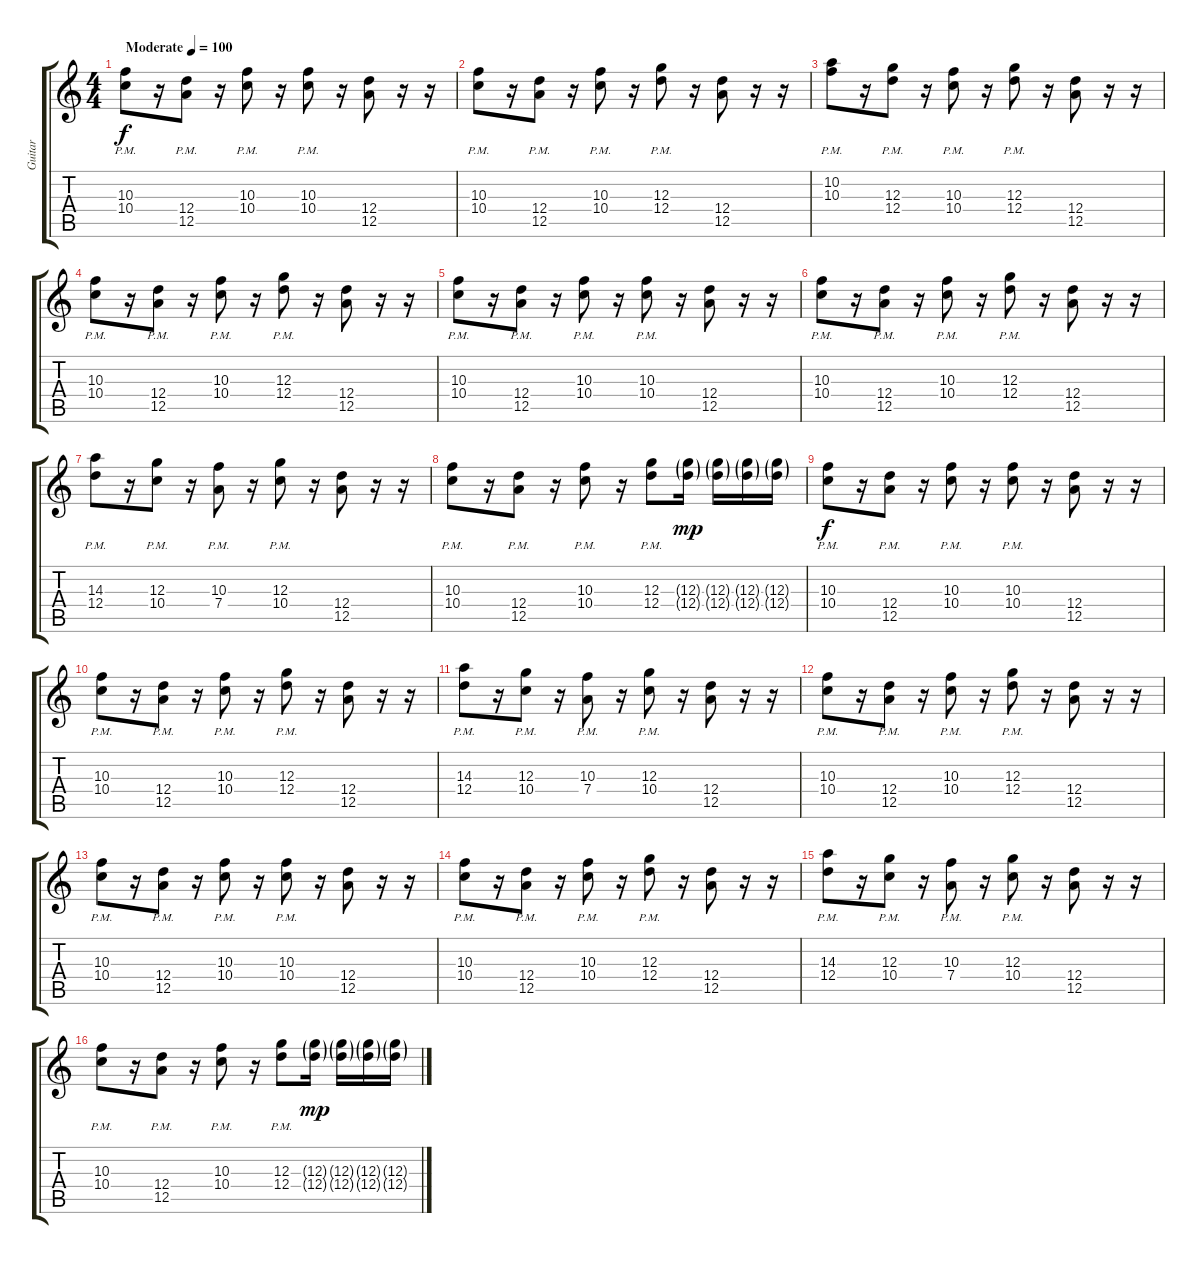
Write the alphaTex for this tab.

\track ("Guitar " "Guitar ") {instrument electricguitarclean}
\staff {score tabs}
\tuning (E4 B3 G3 D3 A2 E2) {hide}
\ts (4 4)
\tempo (100 "Moderate")
\clef g2
\ks c
(10.3{pm} 10.4{pm}).8{dy f instrument electricguitarclean} r.16 (12.4{pm} 12.5{pm}).8 r.16 (10.3{pm} 10.4{pm}).8 r.16 (10.3{pm} 10.4{pm}).8 r.16 (12.4 12.5).8 r.16 r.16 |
(10.3{pm} 10.4{pm}).8 r.16 (12.4{pm} 12.5{pm}).8 r.16 (10.3{pm} 10.4{pm}).8 r.16 (12.3{pm} 12.4{pm}).8 r.16 (12.4 12.5).8 r.16 r.16 |
(10.2{pm} 10.3{pm}).8 r.16 (12.3{pm} 12.4{pm}).8 r.16 (10.3{pm} 10.4{pm}).8 r.16 (12.3{pm} 12.4{pm}).8 r.16 (12.4 12.5).8 r.16 r.16 |
(10.3{pm} 10.4{pm}).8 r.16 (12.4{pm} 12.5{pm}).8 r.16 (10.3{pm} 10.4{pm}).8 r.16 (12.3{pm} 12.4{pm}).8 r.16 (12.4 12.5).8 r.16 r.16 |
(10.3{pm} 10.4{pm}).8 r.16 (12.4{pm} 12.5{pm}).8 r.16 (10.3{pm} 10.4{pm}).8 r.16 (10.3{pm} 10.4{pm}).8 r.16 (12.4 12.5).8 r.16 r.16 |
(10.3{pm} 10.4{pm}).8 r.16 (12.4{pm} 12.5{pm}).8 r.16 (10.3{pm} 10.4{pm}).8 r.16 (12.3{pm} 12.4{pm}).8 r.16 (12.4 12.5).8 r.16 r.16 |
(14.3{pm} 12.4{pm}).8 r.16 (12.3{pm} 10.4{pm}).8 r.16 (10.3{pm} 7.4{pm}).8 r.16 (12.3{pm} 10.4{pm}).8 r.16 (12.4 12.5).8 r.16 r.16 |
(10.3{pm} 10.4{pm}).8 r.16 (12.4{pm} 12.5{pm}).8 r.16 (10.3{pm} 10.4{pm}).8 r.16 (12.3{pm} 12.4{pm}).8 (12.3{g} 12.4{g}).16{dy mp} (12.3{g} 12.4{g}).16 (12.3{g} 12.4{g}).16 (12.3{g} 12.4{g}).16 |
(10.3{pm} 10.4{pm}).8{dy f} r.16 (12.4{pm} 12.5{pm}).8 r.16 (10.3{pm} 10.4{pm}).8 r.16 (10.3{pm} 10.4{pm}).8 r.16 (12.4 12.5).8 r.16 r.16 |
(10.3{pm} 10.4{pm}).8 r.16 (12.4{pm} 12.5{pm}).8 r.16 (10.3{pm} 10.4{pm}).8 r.16 (12.3{pm} 12.4{pm}).8 r.16 (12.4 12.5).8 r.16 r.16 |
(14.3{pm} 12.4{pm}).8 r.16 (12.3{pm} 10.4{pm}).8 r.16 (10.3{pm} 7.4{pm}).8 r.16 (12.3{pm} 10.4{pm}).8 r.16 (12.4 12.5).8 r.16 r.16 |
(10.3{pm} 10.4{pm}).8 r.16 (12.4{pm} 12.5{pm}).8 r.16 (10.3{pm} 10.4{pm}).8 r.16 (12.3{pm} 12.4{pm}).8 r.16 (12.4 12.5).8 r.16 r.16 |
(10.3{pm} 10.4{pm}).8 r.16 (12.4{pm} 12.5{pm}).8 r.16 (10.3{pm} 10.4{pm}).8 r.16 (10.3{pm} 10.4{pm}).8 r.16 (12.4 12.5).8 r.16 r.16 |
(10.3{pm} 10.4{pm}).8 r.16 (12.4{pm} 12.5{pm}).8 r.16 (10.3{pm} 10.4{pm}).8 r.16 (12.3{pm} 12.4{pm}).8 r.16 (12.4 12.5).8 r.16 r.16 |
(14.3{pm} 12.4{pm}).8 r.16 (12.3{pm} 10.4{pm}).8 r.16 (10.3{pm} 7.4{pm}).8 r.16 (12.3{pm} 10.4{pm}).8 r.16 (12.4 12.5).8 r.16 r.16 |
(10.3{pm} 10.4{pm}).8 r.16 (12.4{pm} 12.5{pm}).8 r.16 (10.3{pm} 10.4{pm}).8 r.16 (12.3{pm} 12.4{pm}).8 (12.3{g} 12.4{g}).16{dy mp} (12.3{g} 12.4{g}).16 (12.3{g} 12.4{g}).16 (12.3{g} 12.4{g}).16
